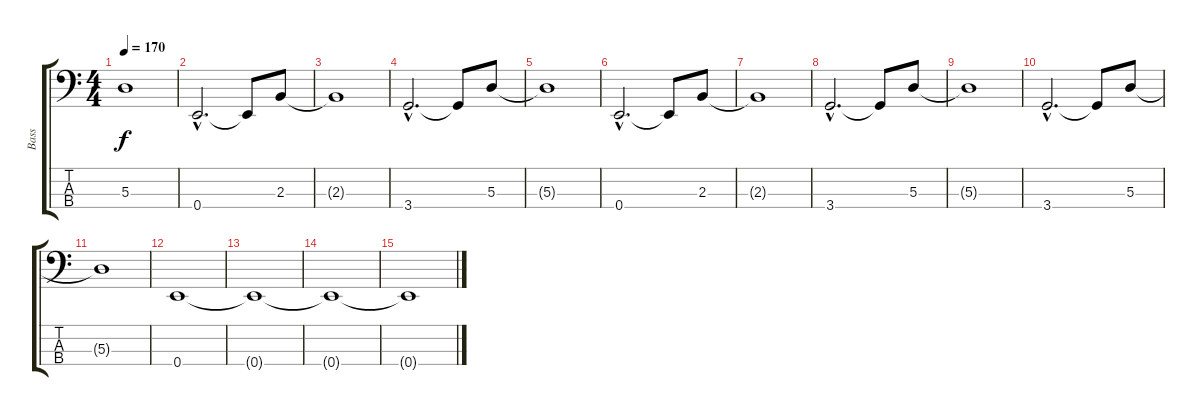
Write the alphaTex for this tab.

\track ("Bass" "Bass") {instrument electricbassfinger}
\staff {score tabs}
\tuning (G2 D2 A1 E1) {hide}
\ts (4 4)
\tempo 170
\clef f4
\ks c
5.3{t}.1{dy f} |
0.4{hac}.2{d} 0.4{t}.8 2.3.8 |
2.3{t}.1 |
3.4{hac}.2{d} 3.4{t}.8 5.3.8 |
5.3{t}.1 |
0.4{hac}.2{d} 0.4{t}.8 2.3.8 |
2.3{t}.1 |
3.4{hac}.2{d} 3.4{t}.8 5.3.8 |
5.3{t}.1 |
3.4{hac}.2{d} 3.4{t}.8 5.3.8 |
5.3{t}.1 |
0.4.1 |
0.4{t}.1 |
0.4{t}.1 |
0.4{t}.1
